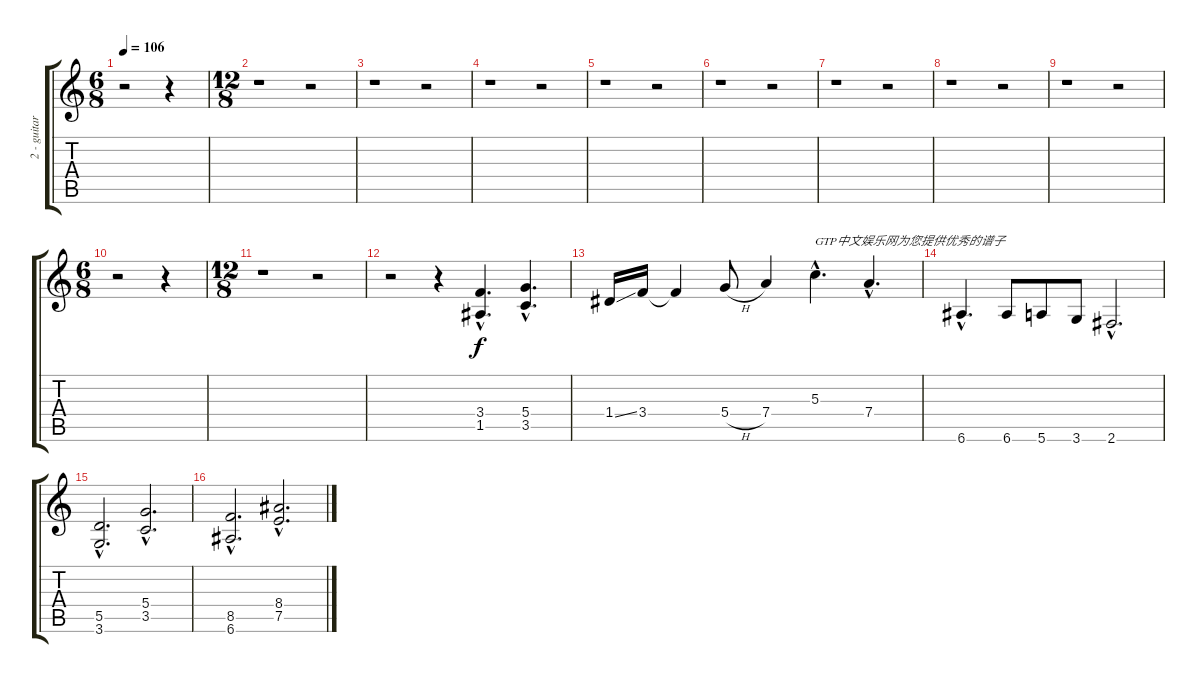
\track ("2 - guitar" "2 - guitar") {instrument distortionguitar}
\staff {score tabs}
\tuning (E4 B3 G3 D3 A2 E2) {hide}
\ts (6 8)
\tempo 106
\clef g2
\ks c
r.2{dy f instrument distortionguitar} r.4 |
\ts (12 8)
r.1 r.2 |
r.1 r.2 |
r.1 r.2 |
r.1 r.2 |
r.1 r.2 |
r.1 r.2 |
r.1 r.2 |
r.1 r.2 |
\ts (6 8)
r.2 r.4 |
\ts (12 8)
r.1 r.2 |
r.2 r.4 (3.4{hac} 1.5{hac}).4{d} (5.4{hac} 3.5{hac}).4{d} |
1.4{ss}.16 3.4.16 3.4{t}.4 5.4{h}.8 7.4.4 5.3{hac}.4{d txt "GTP中文娱乐网为您提供优秀的谱子"} 7.4{hac}.4{d} |
6.6{hac}.4{d} 6.6.8 5.6.8 3.6.8 2.6{hac}.2{d} |
(5.5{hac} 3.6{hac}).2{d} (5.4{hac} 3.5{hac}).2{d} |
(8.5{hac} 6.6{hac}).2{d} (8.4{hac} 7.5{hac}).2{d}
